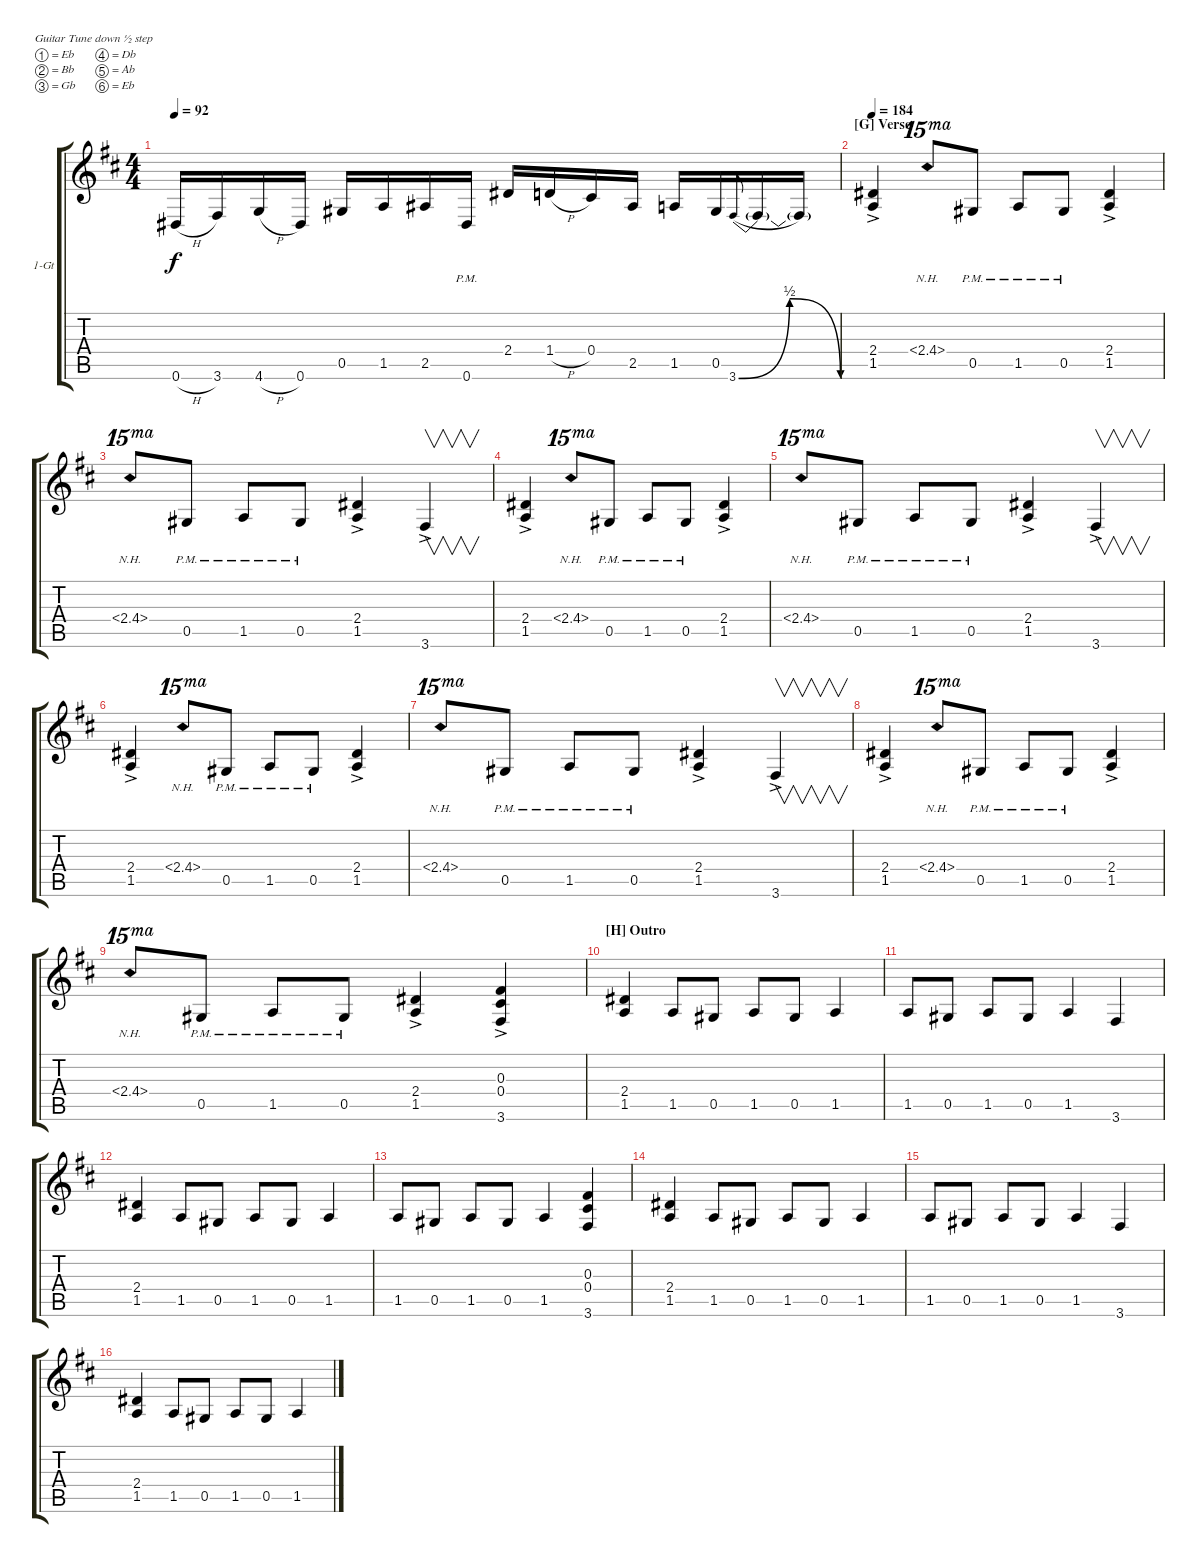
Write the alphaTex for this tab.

\defaultSystemsLayout 4
\bracketExtendMode groupsimilarinstruments
\firstSystemTrackNameOrientation horizontal
\otherSystemsTrackNameOrientation horizontal
\track ("1 Guitar" "1-Gt") {instrument distortionguitar}
\staff {score tabs}
\tuning (Eb4 Bb3 Gb3 Db3 Ab2 Eb2)
\ts (4 4)
\tempo 92
\clef g2
\scale
1.06305
\ks d
0.6{h}.16{dy f} 3.6.16 4.6{h}.16 0.6.16 0.5.16 1.5.16 2.5.16 0.6{pm}.16 2.4.16 1.4{h}.16 0.4.16 2.5.16 1.5.16 0.5.16 3.6{be (bendrelease 0 0 9.6 2 20.4 2 30 0)}.8{gr onbeat legatoorigin} 3.6{t}.16{legatoorigin} 3.6{t}.16 |
\section ("G" "Verse")
\tempo 184
\scale
0.936948 (1.5{ac} 2.4).4 2.4{nh}.8{ot 15ma} 0.5{pm}.8 1.5{pm}.8 0.5{pm}.8 (1.5{ac} 2.4).4 |
\scale
1.06305 2.4{nh}.8{ot 15ma} 0.5{pm}.8 1.5{pm}.8 0.5{pm}.8 (1.5{ac} 2.4).4 3.6{ac}.4{v} |
\scale
0.936948 (1.5{ac} 2.4).4 2.4{nh}.8{ot 15ma} 0.5{pm}.8 1.5{pm}.8 0.5{pm}.8 (1.5{ac} 2.4).4 |
\scale
1.06305 2.4{nh}.8{ot 15ma} 0.5{pm}.8 1.5{pm}.8 0.5{pm}.8 (1.5{ac} 2.4).4 3.6{ac}.4{v} |
\scale
0.936948 (1.5{ac} 2.4).4 2.4{nh}.8{ot 15ma} 0.5{pm}.8 1.5{pm}.8 0.5{pm}.8 (1.5{ac} 2.4).4 |
\scale
1.06305 2.4{nh}.8{ot 15ma} 0.5{pm}.8 1.5{pm}.8 0.5{pm}.8 (1.5{ac} 2.4).4 3.6{ac}.4{v} |
\scale
0.936948 (1.5{ac} 2.4).4 2.4{nh}.8{ot 15ma} 0.5{pm}.8 1.5{pm}.8 0.5{pm}.8 (1.5{ac} 2.4).4 |
\scale
1.06305 2.4{nh}.8{ot 15ma} 0.5{pm}.8 1.5{pm}.8 0.5{pm}.8 (1.5{ac} 2.4).4 (3.6{ac} 0.4 0.3).4 |
\section ("H" "Outro")
\scale
0.936948 (1.5 2.4).4 1.5.8 0.5.8 1.5.8 0.5.8 1.5.4 |
\scale
1.06305 1.5.8 0.5.8 1.5.8 0.5.8 1.5.4 3.6.4 |
\scale
0.936948 (1.5 2.4).4 1.5.8 0.5.8 1.5.8 0.5.8 1.5.4 |
\scale
1.06305 1.5.8 0.5.8 1.5.8 0.5.8 1.5.4 (3.6 0.4 0.3).4 |
\scale
0.936948 (1.5 2.4).4 1.5.8 0.5.8 1.5.8 0.5.8 1.5.4 |
\scale
1.06305 1.5.8 0.5.8 1.5.8 0.5.8 1.5.4 3.6.4 |
\scale
0.936948 (1.5 2.4).4 1.5.8 0.5.8 1.5.8 0.5.8 1.5.4
